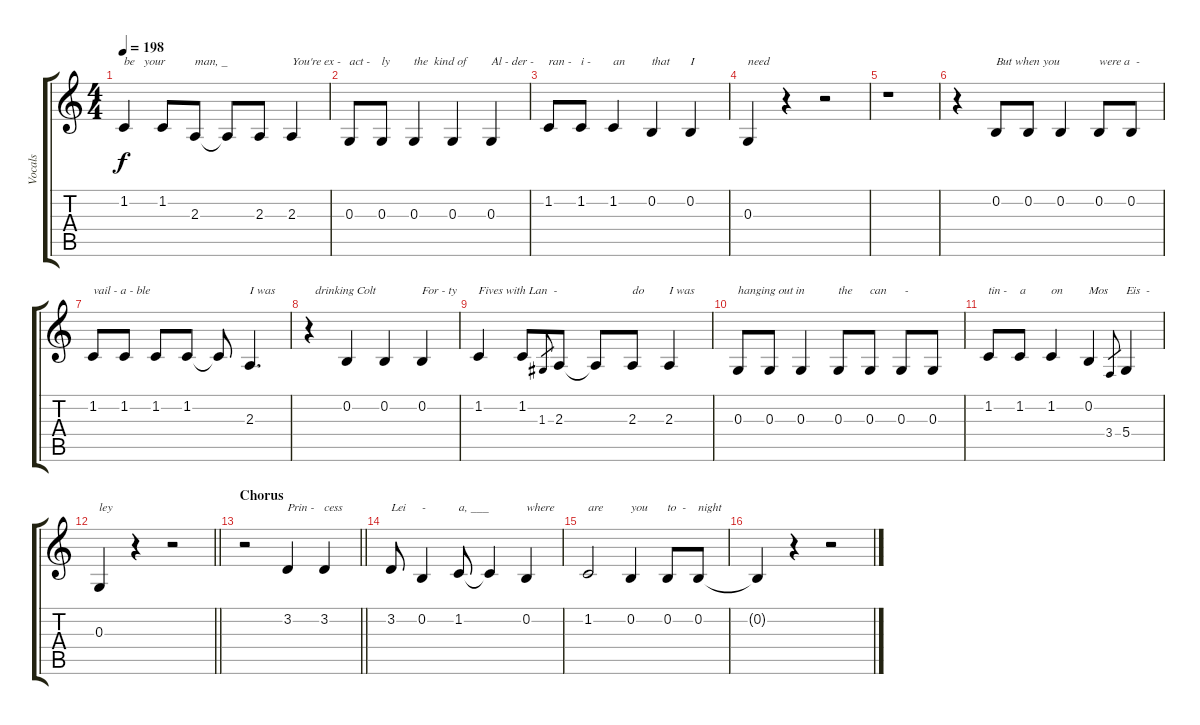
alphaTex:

\track ("Vocals" "Vocals") {instrument altosax}
\staff {score tabs}
\tuning (E4 B3 G3 D3 A2 E2) {hide}
\ts (4 4)
\tempo 198
\clef g2
\ks c
1.2.4{txt "be   your" dy f} 1.2.8 2.3.8{txt "man, _"} 2.3{t}.8 2.3.8 2.3.4{txt "You're ex - "} |
0.3.8{txt "act -"} 0.3.8{txt "ly"} 0.3.4{txt "the  kind of"} 0.3.4 0.3.4{txt "Al - der -"} |
1.2.8{txt "ran -"} 1.2.8{txt "i -"} 1.2.4{txt "an"} 0.2.4{txt "that"} 0.2.4{txt "I"} |
0.3.4{txt "need"} r.4 r.2 |
r.1 |
r.4 0.2.8{txt "But when you"} 0.2.8 0.2.4 0.2.8{txt "were a  -"} 0.2.8 |
1.2.8{txt "vail - a - ble"} 1.2.8 1.2.8 1.2.8 1.2{t}.8 2.3.4{d txt "I was"} |
r.4{txt "  drinking Colt "} 0.2.4 0.2.4 0.2.4{txt "For - ty"} |
1.2.4{txt "Fives with Lan  -  "} 1.2.8 1.3.8{gr} 2.3.8 2.3{t}.8 2.3.8{txt "do"} 2.3.4{txt "I was"} |
0.3.8{txt "hanging out in"} 0.3.8 0.3.4 0.3.8{txt "the"} 0.3.8{txt "can      -   "} 0.3.8 0.3.8 |
1.2.8{txt "tin -"} 1.2.8{txt "a"} 1.2.4{txt "on"} 0.2.4{txt "Mos"} 3.4.8{gr} 5.4.4{txt "Eis  -  "} |
\barLineRight lightlight
0.3.4{txt "ley"} r.4 r.2 |
\section ("" "Chorus")
\barLineRight lightlight
r.2 3.2.4{txt "Prin -"} 3.2.4{txt "cess"} |
3.2.8{txt "Lei "} 0.2.4{txt "-"} 1.2.8{txt "a, ___"} 1.2{t}.4 0.2.4{txt "where"} |
1.2.2{txt "are"} 0.2.4{txt "you"} 0.2.8{txt "to  - "} 0.2.8{txt "night"} |
0.2{t}.4 r.4 r.2
